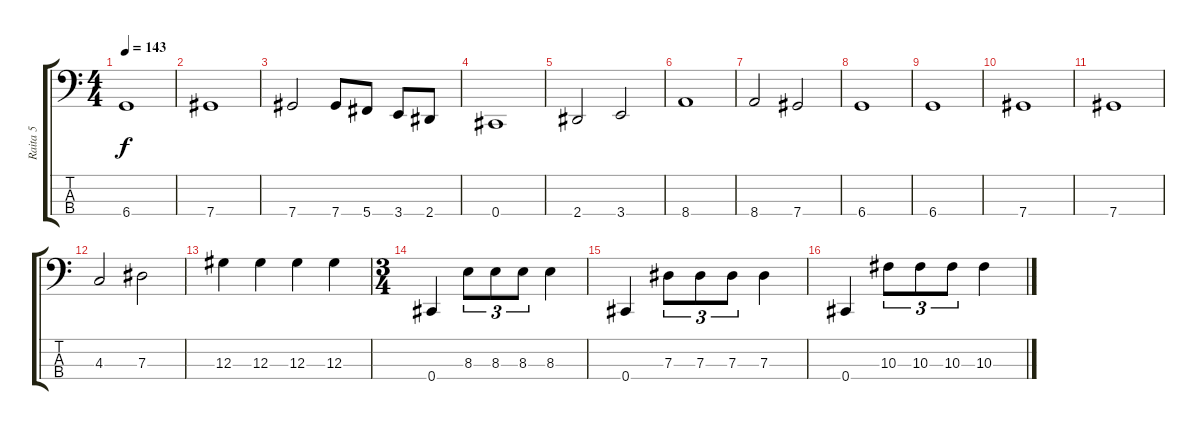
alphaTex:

\track ("Raita 5" "Raita 5") {instrument electricbassfinger}
\staff {score tabs}
\tuning (Gb2 Db2 Ab1 Db1) {hide}
\ts (4 4)
\tempo 143
\clef f4
\ks c
6.4.1{dy f} |
7.4.1 |
7.4.2 7.4.8 5.4.8 3.4.8 2.4.8 |
0.4.1 |
2.4.2 3.4.2 |
8.4.1 |
8.4.2 7.4.2 |
6.4.1 |
6.4.1 |
7.4.1 |
7.4.1 |
4.3.2 7.3.2 |
12.3.4 12.3.4 12.3.4 12.3.4 |
\ts (3 4)
0.4.4 8.3.8{tu (3 2)} 8.3.8{tu (3 2)} 8.3.8{tu (3 2)} 8.3.4 |
0.4.4 7.3.8{tu (3 2)} 7.3.8{tu (3 2)} 7.3.8{tu (3 2)} 7.3.4 |
0.4.4 10.3.8{tu (3 2)} 10.3.8{tu (3 2)} 10.3.8{tu (3 2)} 10.3.4
